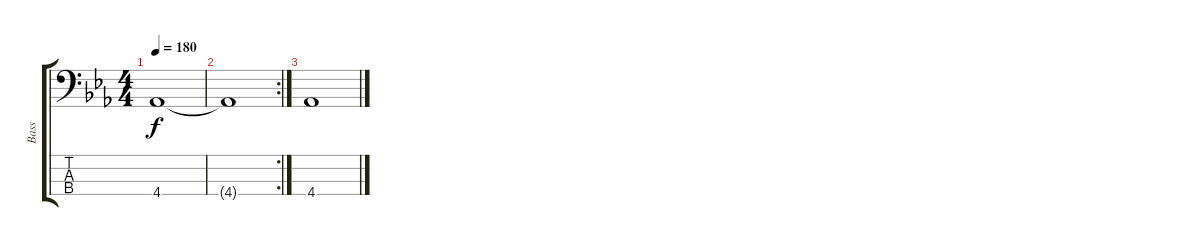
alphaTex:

\track ("Bass" "Bass") {instrument electricbassfinger}
\staff {score tabs}
\tuning (G2 D2 A1 E1) {hide}
\ts (4 4)
\tempo 180
\clef f4
\ks eb
4.4.1{dy f} |
\rc 2
4.4{t}.1 |
4.4.1
